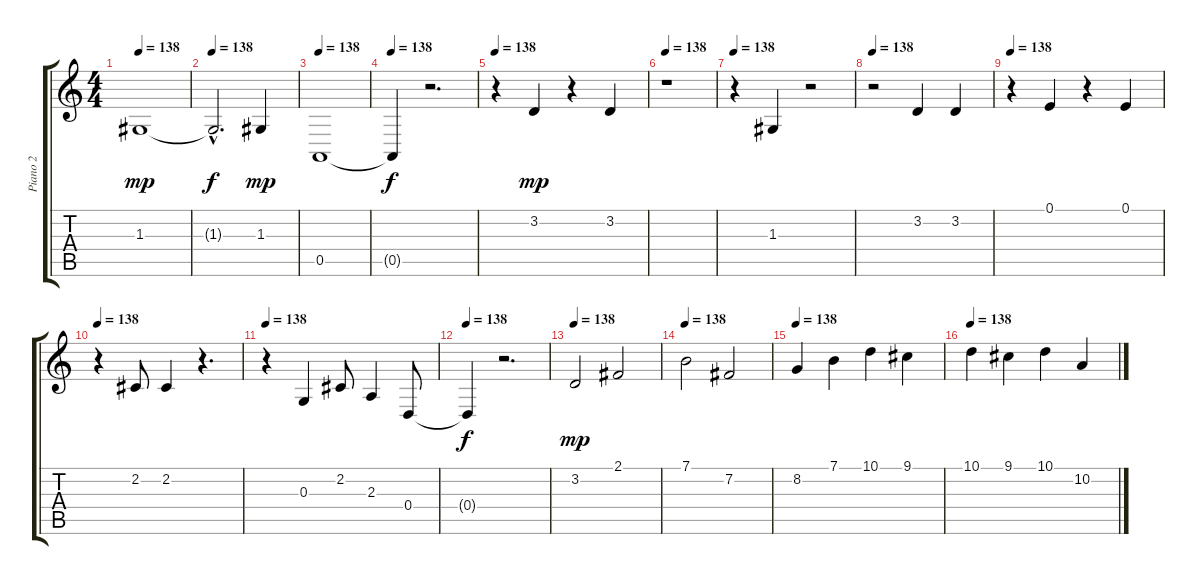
\track ("Piano 2" "Piano 2") {instrument brightacousticpiano}
\staff {score tabs}
\tuning (E4 B3 G3 D3 A2 E2) {hide}
\ts (4 4)
\tempo 138
\clef g2
\ks c
1.3.1{dy mp} |
\tempo 138
1.3{hac t}.2{d dy f} 1.3.4{dy mp} |
\tempo 138
0.5.1 |
\tempo 138
0.5{t}.4{dy f} r.2{d} |
\tempo 138
r.4 3.2.4{dy mp} r.4 3.2.4 |
\tempo 138
r.1 |
\tempo 138
r.4 1.3.4 r.2 |
\tempo 138
r.2 3.2.4 3.2.4 |
\tempo 138
r.4 0.1.4 r.4 0.1.4 |
\tempo 138
r.4 2.2.8 2.2.4 r.4{d} |
\tempo 138
r.4 0.3.4 2.2.8 2.3.4 0.4.8 |
\tempo 138
0.4{t}.4{dy f} r.2{d} |
\tempo 138
3.2.2{dy mp} 2.1.2 |
\tempo 138
7.1.2 7.2.2 |
\tempo 138
8.2.4 7.1.4 10.1.4 9.1.4 |
\tempo 138
10.1.4 9.1.4 10.1.4 10.2.4
